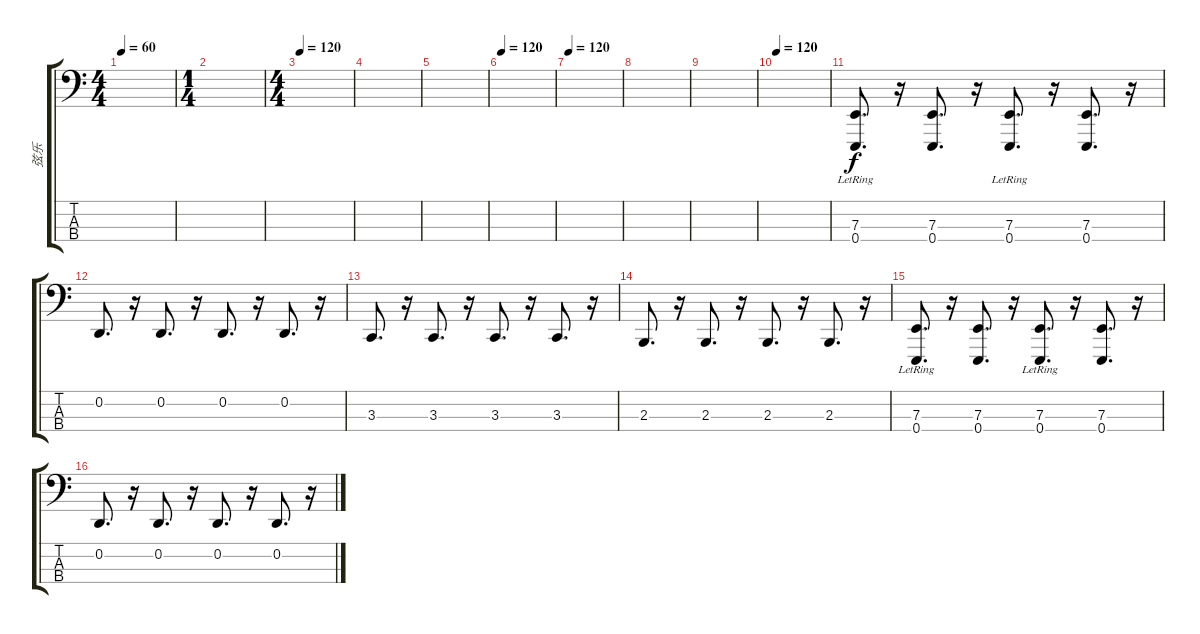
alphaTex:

\track ("弦乐" "弦乐") {instrument stringensemble1}
\staff {score tabs}
\tuning (G2 D2 A1 E1) {hide}
\ts (4 4)
\tempo 60
\clef f4
\ks c
|
\ts (1 4)
|
\ts (4 4)
\tempo 120
|
|
|
\tempo 120
|
\tempo 120
|
|
|
\tempo 120
|
(7.3 0.4{lr}).8{d} r.16 (7.3 0.4).8{d} r.16 (7.3 0.4{lr}).8{d} r.16 (7.3 0.4).8{d} r.16 |
0.2.8{d} r.16 0.2.8{d} r.16 0.2.8{d} r.16 0.2.8{d} r.16 |
3.3.8{d} r.16 3.3.8{d} r.16 3.3.8{d} r.16 3.3.8{d} r.16 |
2.3.8{d} r.16 2.3.8{d} r.16 2.3.8{d} r.16 2.3.8{d} r.16 |
(7.3 0.4{lr}).8{d} r.16 (7.3 0.4).8{d} r.16 (7.3 0.4{lr}).8{d} r.16 (7.3 0.4).8{d} r.16 |
0.2.8{d} r.16 0.2.8{d} r.16 0.2.8{d} r.16 0.2.8{d} r.16
